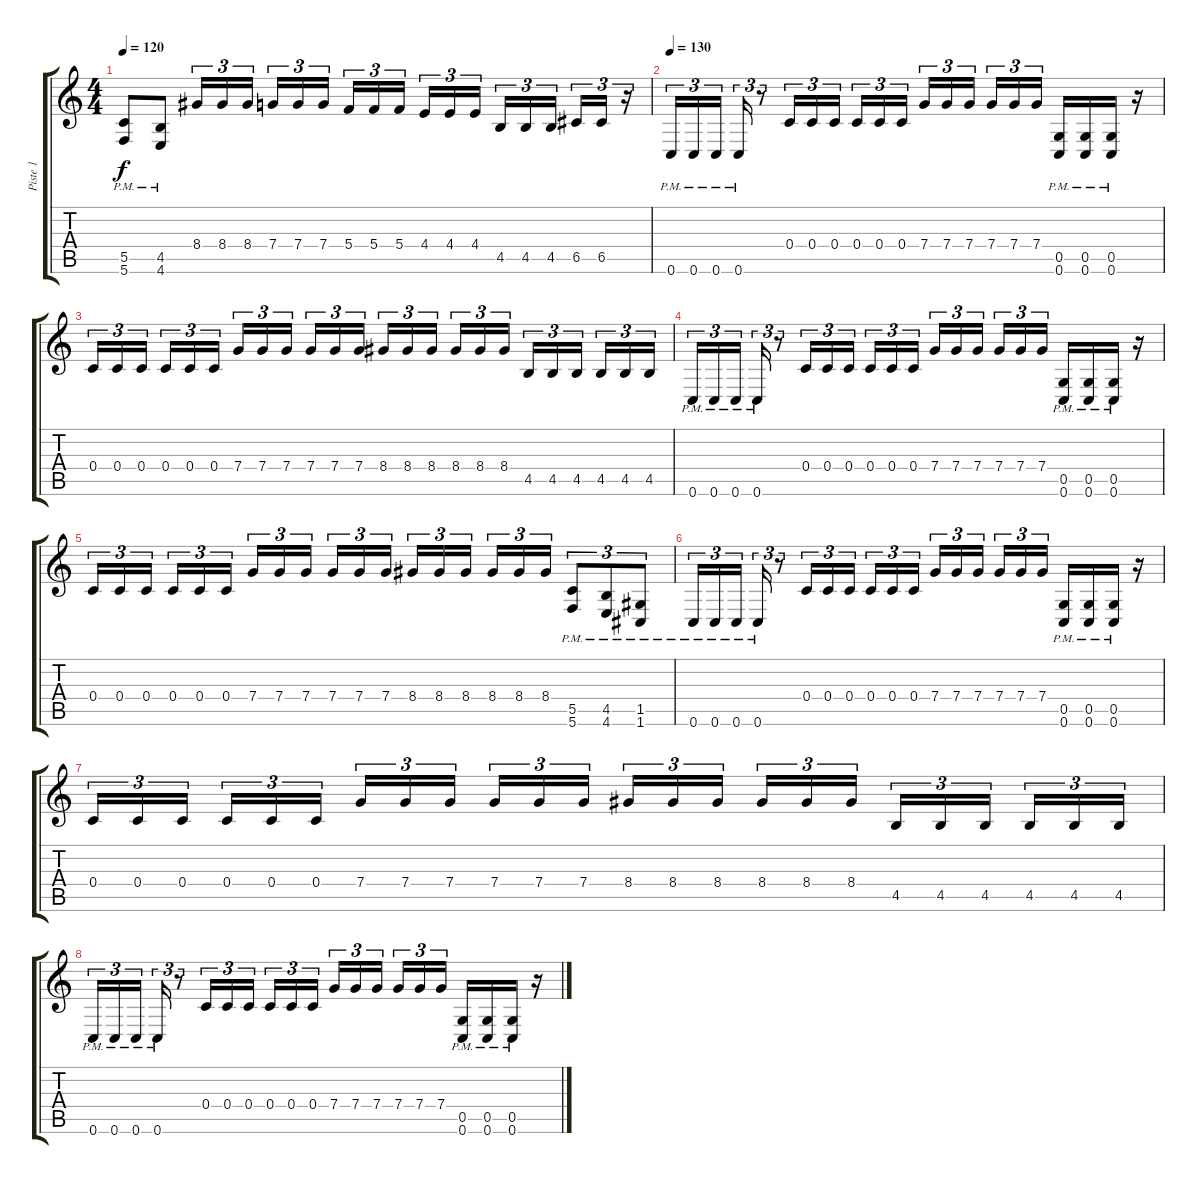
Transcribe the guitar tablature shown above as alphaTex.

\track ("Piste 1" "Piste 1") {instrument distortionguitar}
\staff {score tabs}
\tuning (D4 A3 F3 C3 G2 C2) {hide}
\ts (4 4)
\tempo 120
\clef g2
\ks c
(5.5{pm} 5.6{pm}).8{dy f} (4.5{pm} 4.6{pm}).8 8.4.16{tu (3 2)} 8.4.16{tu (3 2)} 8.4.16{tu (3 2) beam splitsecondary} 7.4.16{tu (3 2)} 7.4.16{tu (3 2)} 7.4.16{tu (3 2)} 5.4.16{tu (3 2)} 5.4.16{tu (3 2)} 5.4.16{tu (3 2) beam splitsecondary} 4.4.16{tu (3 2)} 4.4.16{tu (3 2)} 4.4.16{tu (3 2)} 4.5.16{tu (3 2)} 4.5.16{tu (3 2)} 4.5.16{tu (3 2) beam splitsecondary} 6.5.16{tu (3 2)} 6.5.16{tu (3 2)} r.16{tu (3 2)} |
\tempo 130
0.6{pm}.16{tu (3 2)} 0.6{pm}.16{tu (3 2)} 0.6{pm}.16{tu (3 2) beam splitsecondary} 0.6{pm}.16{tu (3 2)} r.8{tu (3 2)} 0.4.16{tu (3 2)} 0.4.16{tu (3 2)} 0.4.16{tu (3 2) beam splitsecondary} 0.4.16{tu (3 2)} 0.4.16{tu (3 2)} 0.4.16{tu (3 2)} 7.4.16{tu (3 2)} 7.4.16{tu (3 2)} 7.4.16{tu (3 2) beam splitsecondary} 7.4.16{tu (3 2)} 7.4.16{tu (3 2)} 7.4.16{tu (3 2)} (0.5{pm} 0.6{pm}).16 (0.5{pm} 0.6{pm}).16 (0.5{pm} 0.6{pm}).16 r.16 |
0.4.16{tu (3 2)} 0.4.16{tu (3 2)} 0.4.16{tu (3 2) beam splitsecondary} 0.4.16{tu (3 2)} 0.4.16{tu (3 2)} 0.4.16{tu (3 2)} 7.4.16{tu (3 2)} 7.4.16{tu (3 2)} 7.4.16{tu (3 2) beam splitsecondary} 7.4.16{tu (3 2)} 7.4.16{tu (3 2)} 7.4.16{tu (3 2)} 8.4.16{tu (3 2)} 8.4.16{tu (3 2)} 8.4.16{tu (3 2) beam splitsecondary} 8.4.16{tu (3 2)} 8.4.16{tu (3 2)} 8.4.16{tu (3 2)} 4.5.16{tu (3 2)} 4.5.16{tu (3 2)} 4.5.16{tu (3 2) beam splitsecondary} 4.5.16{tu (3 2)} 4.5.16{tu (3 2)} 4.5.16{tu (3 2)} |
0.6{pm}.16{tu (3 2)} 0.6{pm}.16{tu (3 2)} 0.6{pm}.16{tu (3 2) beam splitsecondary} 0.6{pm}.16{tu (3 2)} r.8{tu (3 2)} 0.4.16{tu (3 2)} 0.4.16{tu (3 2)} 0.4.16{tu (3 2) beam splitsecondary} 0.4.16{tu (3 2)} 0.4.16{tu (3 2)} 0.4.16{tu (3 2)} 7.4.16{tu (3 2)} 7.4.16{tu (3 2)} 7.4.16{tu (3 2) beam splitsecondary} 7.4.16{tu (3 2)} 7.4.16{tu (3 2)} 7.4.16{tu (3 2)} (0.5{pm} 0.6{pm}).16 (0.5{pm} 0.6{pm}).16 (0.5{pm} 0.6{pm}).16 r.16 |
0.4.16{tu (3 2)} 0.4.16{tu (3 2)} 0.4.16{tu (3 2) beam splitsecondary} 0.4.16{tu (3 2)} 0.4.16{tu (3 2)} 0.4.16{tu (3 2)} 7.4.16{tu (3 2)} 7.4.16{tu (3 2)} 7.4.16{tu (3 2) beam splitsecondary} 7.4.16{tu (3 2)} 7.4.16{tu (3 2)} 7.4.16{tu (3 2)} 8.4.16{tu (3 2)} 8.4.16{tu (3 2)} 8.4.16{tu (3 2) beam splitsecondary} 8.4.16{tu (3 2)} 8.4.16{tu (3 2)} 8.4.16{tu (3 2)} (5.5{pm} 5.6{pm}).8{tu (3 2)} (4.5{pm} 4.6{pm}).8{tu (3 2)} (1.5{pm} 1.6{pm}).8{tu (3 2)} |
0.6{pm}.16{tu (3 2)} 0.6{pm}.16{tu (3 2)} 0.6{pm}.16{tu (3 2) beam splitsecondary} 0.6{pm}.16{tu (3 2)} r.8{tu (3 2)} 0.4.16{tu (3 2)} 0.4.16{tu (3 2)} 0.4.16{tu (3 2) beam splitsecondary} 0.4.16{tu (3 2)} 0.4.16{tu (3 2)} 0.4.16{tu (3 2)} 7.4.16{tu (3 2)} 7.4.16{tu (3 2)} 7.4.16{tu (3 2) beam splitsecondary} 7.4.16{tu (3 2)} 7.4.16{tu (3 2)} 7.4.16{tu (3 2)} (0.5{pm} 0.6{pm}).16 (0.5{pm} 0.6{pm}).16 (0.5{pm} 0.6{pm}).16 r.16 |
0.4.16{tu (3 2)} 0.4.16{tu (3 2)} 0.4.16{tu (3 2) beam splitsecondary} 0.4.16{tu (3 2)} 0.4.16{tu (3 2)} 0.4.16{tu (3 2)} 7.4.16{tu (3 2)} 7.4.16{tu (3 2)} 7.4.16{tu (3 2) beam splitsecondary} 7.4.16{tu (3 2)} 7.4.16{tu (3 2)} 7.4.16{tu (3 2)} 8.4.16{tu (3 2)} 8.4.16{tu (3 2)} 8.4.16{tu (3 2) beam splitsecondary} 8.4.16{tu (3 2)} 8.4.16{tu (3 2)} 8.4.16{tu (3 2)} 4.5.16{tu (3 2)} 4.5.16{tu (3 2)} 4.5.16{tu (3 2) beam splitsecondary} 4.5.16{tu (3 2)} 4.5.16{tu (3 2)} 4.5.16{tu (3 2)} |
0.6{pm}.16{tu (3 2)} 0.6{pm}.16{tu (3 2)} 0.6{pm}.16{tu (3 2) beam splitsecondary} 0.6{pm}.16{tu (3 2)} r.8{tu (3 2)} 0.4.16{tu (3 2)} 0.4.16{tu (3 2)} 0.4.16{tu (3 2) beam splitsecondary} 0.4.16{tu (3 2)} 0.4.16{tu (3 2)} 0.4.16{tu (3 2)} 7.4.16{tu (3 2)} 7.4.16{tu (3 2)} 7.4.16{tu (3 2) beam splitsecondary} 7.4.16{tu (3 2)} 7.4.16{tu (3 2)} 7.4.16{tu (3 2)} (0.5{pm} 0.6{pm}).16 (0.5{pm} 0.6{pm}).16 (0.5{pm} 0.6{pm}).16 r.16
